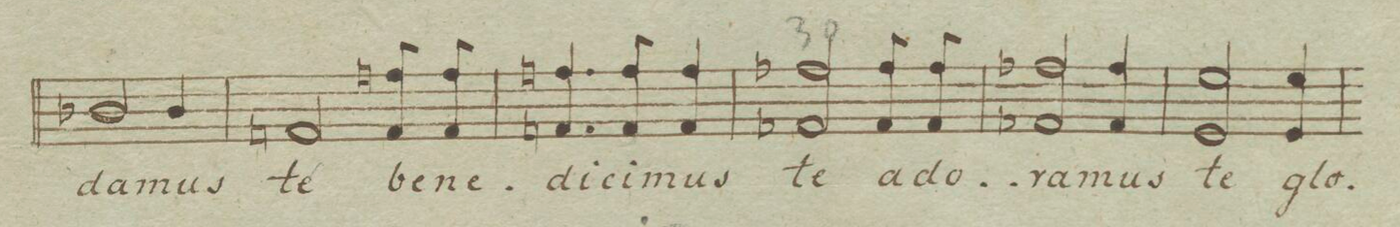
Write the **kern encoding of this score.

**kern	**text	**dynam
*I"Basso.	*	*
*clefF4	*	*
*k[b-e-]	*	*
*M3/4	*	*
2D-X/	-da-	.
4D-/	-mus	.
=28	=28	=28
2AAn/	te	.
8An 8AA/	be-	.
8An 8AA/	-ne-	.
=29	=29	=29
4.An 4.AAn/	-di-	.
8A 8AA/	-ci-	.
4A 4AA/	-mus	.
=30	=30	=30
2A-X 2AA-X/	te	.
8A- 8AA-/	a-	.
8A- 8AA-/	-do-	.
=31	=31	=31
2A-X 2AA-X/	-ra-	.
4A- 4AA-/	-mus	.
=32	=32	=32
2G 2GG/	te	.
4G 4GG/	glo-	.
=33	=33	=33
*-	*-	*-
